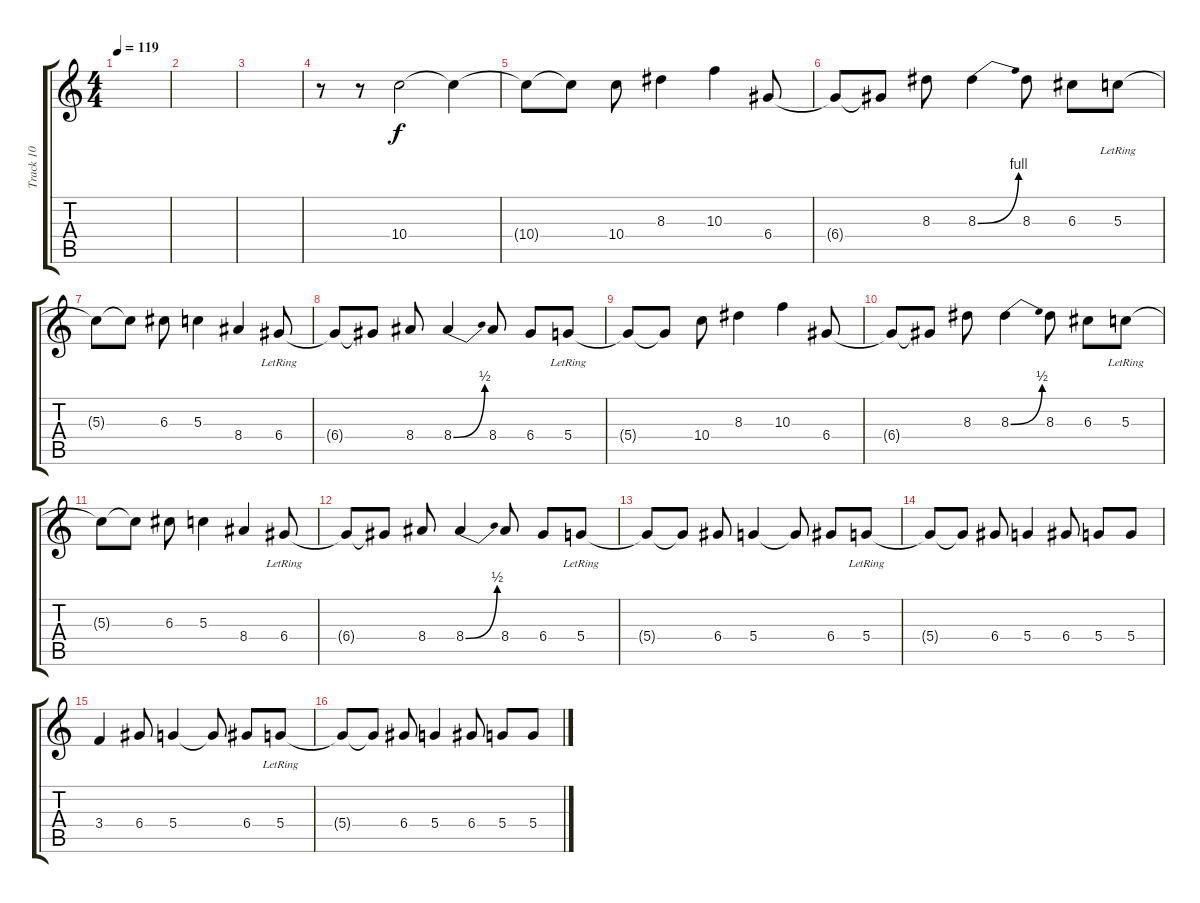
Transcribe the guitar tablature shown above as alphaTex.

\track ("Track 10" "Track 10") {instrument distortionguitar}
\staff {score tabs}
\tuning (E4 B3 G3 D3 A2 E2) {hide}
\ts (4 4)
\tempo 119
\clef g2
\ks c
|
|
|
r.8 r.8 10.4.2 10.4{t}.4 |
10.4{t}.8 10.4{t}.8 10.4.8 8.3.4 10.3.4 6.4.8 |
6.4{t}.8 6.4{t}.8 8.3.8 8.3{be (bend 0 0 60 4)}.4 8.3.8 6.3.8 5.3{lr}.8 |
5.3{t}.8 5.3{t}.8 6.3.8 5.3.4 8.4.4 6.4{lr}.8 |
6.4{t}.8 6.4{t}.8 8.4.8 8.4{be (bend 0 0 60 2)}.4 8.4.8 6.4.8 5.4{lr}.8 |
5.4{t}.8 5.4{t}.8 10.4.8 8.3.4 10.3.4 6.4.8 |
6.4{t}.8 6.4{t}.8 8.3.8 8.3{be (bend 0 0 60 2)}.4 8.3.8 6.3.8 5.3{lr}.8 |
5.3{t}.8 5.3{t}.8 6.3.8 5.3.4 8.4.4 6.4{lr}.8 |
6.4{t}.8 6.4{t}.8 8.4.8 8.4{be (bend 0 0 60 2)}.4 8.4.8 6.4.8 5.4{lr}.8 |
5.4{t}.8 5.4{t}.8 6.4.8 5.4.4 5.4{t}.8 6.4.8 5.4{lr}.8 |
5.4{t}.8 5.4{t}.8 6.4.8 5.4.4 6.4.8 5.4.8 5.4.8 |
3.4.4 6.4.8 5.4.4 5.4{t}.8 6.4.8 5.4{lr}.8 |
5.4{t}.8 5.4{t}.8 6.4.8 5.4.4 6.4.8 5.4.8 5.4.8
